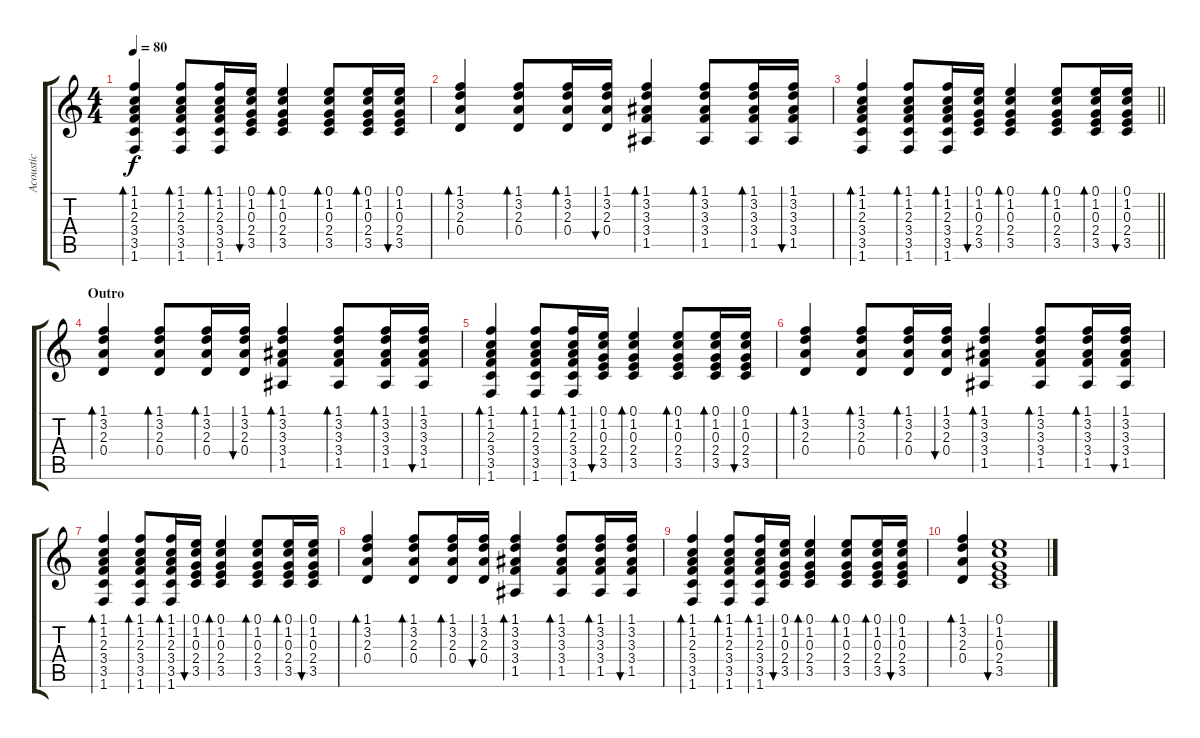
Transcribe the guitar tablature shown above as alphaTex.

\track ("Acoustic" "Acoustic") {instrument acousticguitarsteel}
\staff {score tabs}
\tuning (E4 B3 G3 D3 A2 E2) {hide}
\ts (4 4)
\tempo 80
\clef g2
\ks c
(1.1 1.2 2.3 3.4 3.5 1.6).4{bd 60 dy f instrument acousticguitarsteel} (1.1 1.2 2.3 3.4 3.5 1.6).8{bd 60} (1.1 1.2 2.3 3.4 3.5 1.6).16{bd 60} (0.1 1.2 0.3 2.4 3.5).16{bu 60} (0.1 1.2 0.3 2.4 3.5).4{bd 60 instrument acousticguitarsteel} (0.1 1.2 0.3 2.4 3.5).8{bd 60} (0.1 1.2 0.3 2.4 3.5).16{bd 60} (0.1 1.2 0.3 2.4 3.5).16{bu 60} |
(1.1 3.2 2.3 0.4).4{bd 60 instrument acousticguitarsteel} (1.1 3.2 2.3 0.4).8{bd 60} (1.1 3.2 2.3 0.4).16{bd 60} (1.1 3.2 2.3 0.4).16{bu 60} (1.1 3.2 3.3 3.4 1.5).4{bd 60 instrument acousticguitarsteel} (1.1 3.2 3.3 3.4 1.5).8{bd 60 instrument acousticguitarsteel} (1.1 3.2 3.3 3.4 1.5).16{bd 60 instrument acousticguitarsteel} (1.1 3.2 3.3 3.4 1.5).16{bu 60 instrument acousticguitarsteel} |
\barLineRight lightlight
(1.1 1.2 2.3 3.4 3.5 1.6).4{bd 60 instrument acousticguitarsteel} (1.1 1.2 2.3 3.4 3.5 1.6).8{bd 60} (1.1 1.2 2.3 3.4 3.5 1.6).16{bd 60} (0.1 1.2 0.3 2.4 3.5).16{bu 60} (0.1 1.2 0.3 2.4 3.5).4{bd 60 instrument acousticguitarsteel} (0.1 1.2 0.3 2.4 3.5).8{bd 60} (0.1 1.2 0.3 2.4 3.5).16{bd 60} (0.1 1.2 0.3 2.4 3.5).16{bu 60} |
\section ("" "Outro")
(1.1 3.2 2.3 0.4).4{bd 60 instrument acousticguitarsteel} (1.1 3.2 2.3 0.4).8{bd 60} (1.1 3.2 2.3 0.4).16{bd 60} (1.1 3.2 2.3 0.4).16{bu 60} (1.1 3.2 3.3 3.4 1.5).4{bd 60 instrument acousticguitarsteel} (1.1 3.2 3.3 3.4 1.5).8{bd 60 instrument acousticguitarsteel} (1.1 3.2 3.3 3.4 1.5).16{bd 60 instrument acousticguitarsteel} (1.1 3.2 3.3 3.4 1.5).16{bu 60 instrument acousticguitarsteel} |
(1.1 1.2 2.3 3.4 3.5 1.6).4{bd 60 instrument acousticguitarsteel} (1.1 1.2 2.3 3.4 3.5 1.6).8{bd 60} (1.1 1.2 2.3 3.4 3.5 1.6).16{bd 60} (0.1 1.2 0.3 2.4 3.5).16{bu 60} (0.1 1.2 0.3 2.4 3.5).4{bd 60 instrument acousticguitarsteel} (0.1 1.2 0.3 2.4 3.5).8{bd 60} (0.1 1.2 0.3 2.4 3.5).16{bd 60} (0.1 1.2 0.3 2.4 3.5).16{bu 60} |
(1.1 3.2 2.3 0.4).4{bd 60 instrument acousticguitarsteel} (1.1 3.2 2.3 0.4).8{bd 60} (1.1 3.2 2.3 0.4).16{bd 60} (1.1 3.2 2.3 0.4).16{bu 60} (1.1 3.2 3.3 3.4 1.5).4{bd 60 instrument acousticguitarsteel} (1.1 3.2 3.3 3.4 1.5).8{bd 60 instrument acousticguitarsteel} (1.1 3.2 3.3 3.4 1.5).16{bd 60 instrument acousticguitarsteel} (1.1 3.2 3.3 3.4 1.5).16{bu 60 instrument acousticguitarsteel} |
(1.1 1.2 2.3 3.4 3.5 1.6).4{bd 60 instrument acousticguitarsteel} (1.1 1.2 2.3 3.4 3.5 1.6).8{bd 60} (1.1 1.2 2.3 3.4 3.5 1.6).16{bd 60} (0.1 1.2 0.3 2.4 3.5).16{bu 60} (0.1 1.2 0.3 2.4 3.5).4{bd 60 instrument acousticguitarsteel} (0.1 1.2 0.3 2.4 3.5).8{bd 60} (0.1 1.2 0.3 2.4 3.5).16{bd 60} (0.1 1.2 0.3 2.4 3.5).16{bu 60} |
(1.1 3.2 2.3 0.4).4{bd 60 instrument acousticguitarsteel} (1.1 3.2 2.3 0.4).8{bd 60} (1.1 3.2 2.3 0.4).16{bd 60} (1.1 3.2 2.3 0.4).16{bu 60} (1.1 3.2 3.3 3.4 1.5).4{bd 60 instrument acousticguitarsteel} (1.1 3.2 3.3 3.4 1.5).8{bd 60 instrument acousticguitarsteel} (1.1 3.2 3.3 3.4 1.5).16{bd 60 instrument acousticguitarsteel} (1.1 3.2 3.3 3.4 1.5).16{bu 60 instrument acousticguitarsteel} |
(1.1 1.2 2.3 3.4 3.5 1.6).4{bd 60 instrument acousticguitarsteel} (1.1 1.2 2.3 3.4 3.5 1.6).8{bd 60} (1.1 1.2 2.3 3.4 3.5 1.6).16{bd 60} (0.1 1.2 0.3 2.4 3.5).16{bu 60} (0.1 1.2 0.3 2.4 3.5).4{bd 60 instrument acousticguitarsteel} (0.1 1.2 0.3 2.4 3.5).8{bd 60} (0.1 1.2 0.3 2.4 3.5).16{bd 60} (0.1 1.2 0.3 2.4 3.5).16{bu 60} |
(1.1 3.2 2.3 0.4).4{bd 60 instrument acousticguitarsteel} (0.1 1.2 0.3 2.4 3.5).1{bu 60}
